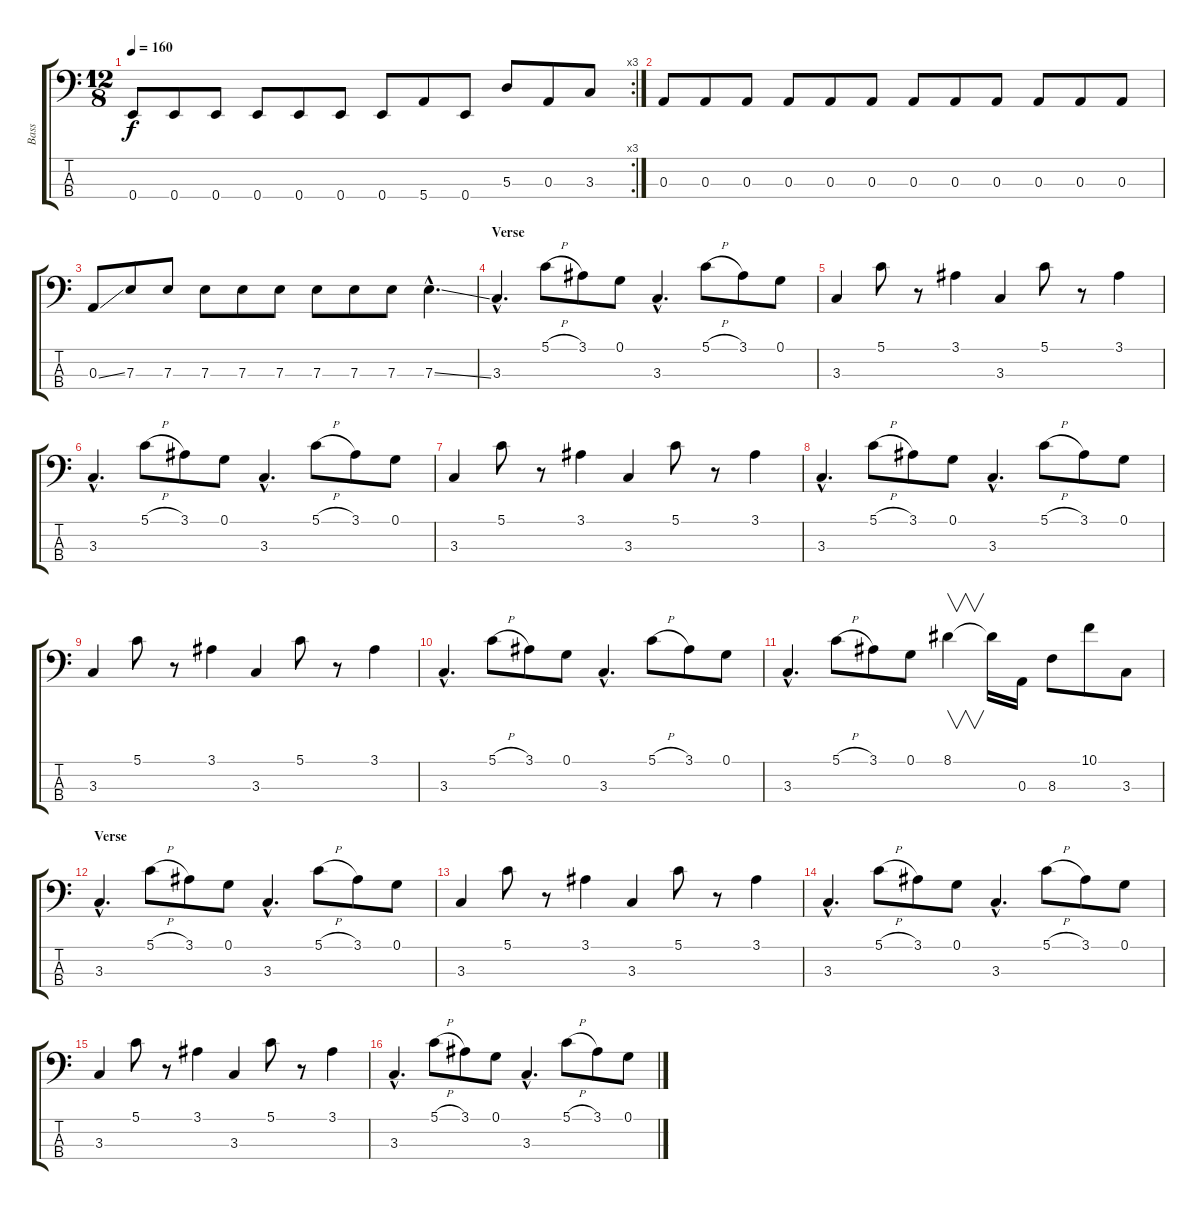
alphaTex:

\track ("Bass" "Bass") {instrument electricbassfinger}
\staff {score tabs}
\tuning (G2 D2 A1 E1) {hide}
\rc 3
\ts (12 8)
\tempo 160
\clef f4
\ks c
0.4.8{dy f} 0.4.8 0.4.8 0.4.8 0.4.8 0.4.8 0.4.8 5.4.8 0.4.8 5.3.8 0.3.8 3.3.8 |
0.3.8 0.3.8 0.3.8 0.3.8 0.3.8 0.3.8 0.3.8 0.3.8 0.3.8 0.3.8 0.3.8 0.3.8 |
0.3{ss}.8 7.3.8 7.3.8 7.3.8 7.3.8 7.3.8 7.3.8 7.3.8 7.3.8 7.3{ss hac}.4{d} |
\section ("" "Verse")
3.3{hac}.4{d instrument slapbass2} 5.1{h}.8 3.1.8 0.1.8 3.3{hac}.4{d} 5.1{h}.8 3.1.8 0.1.8 |
3.3.4 5.1.8 r.8 3.1.4 3.3.4 5.1.8 r.8 3.1.4 |
3.3{hac}.4{d} 5.1{h}.8 3.1.8 0.1.8 3.3{hac}.4{d} 5.1{h}.8 3.1.8 0.1.8 |
3.3.4 5.1.8 r.8 3.1.4 3.3.4 5.1.8 r.8 3.1.4 |
3.3{hac}.4{d} 5.1{h}.8 3.1.8 0.1.8 3.3{hac}.4{d} 5.1{h}.8 3.1.8 0.1.8 |
3.3.4 5.1.8 r.8 3.1.4 3.3.4 5.1.8 r.8 3.1.4 |
3.3{hac}.4{d} 5.1{h}.8 3.1.8 0.1.8 3.3{hac}.4{d} 5.1{h}.8 3.1.8 0.1.8 |
3.3{hac}.4{d} 5.1{h}.8 3.1.8 0.1.8 8.1.4{v} 8.1{t}.16 0.3.16 8.3.8 10.1.8 3.3.8 |
\section ("" "Verse")
3.3{hac}.4{d} 5.1{h}.8 3.1.8 0.1.8 3.3{hac}.4{d} 5.1{h}.8 3.1.8 0.1.8 |
3.3.4 5.1.8 r.8 3.1.4 3.3.4 5.1.8 r.8 3.1.4 |
3.3{hac}.4{d} 5.1{h}.8 3.1.8 0.1.8 3.3{hac}.4{d} 5.1{h}.8 3.1.8 0.1.8 |
3.3.4 5.1.8 r.8 3.1.4 3.3.4 5.1.8 r.8 3.1.4 |
3.3{hac}.4{d} 5.1{h}.8 3.1.8 0.1.8 3.3{hac}.4{d} 5.1{h}.8 3.1.8 0.1.8
